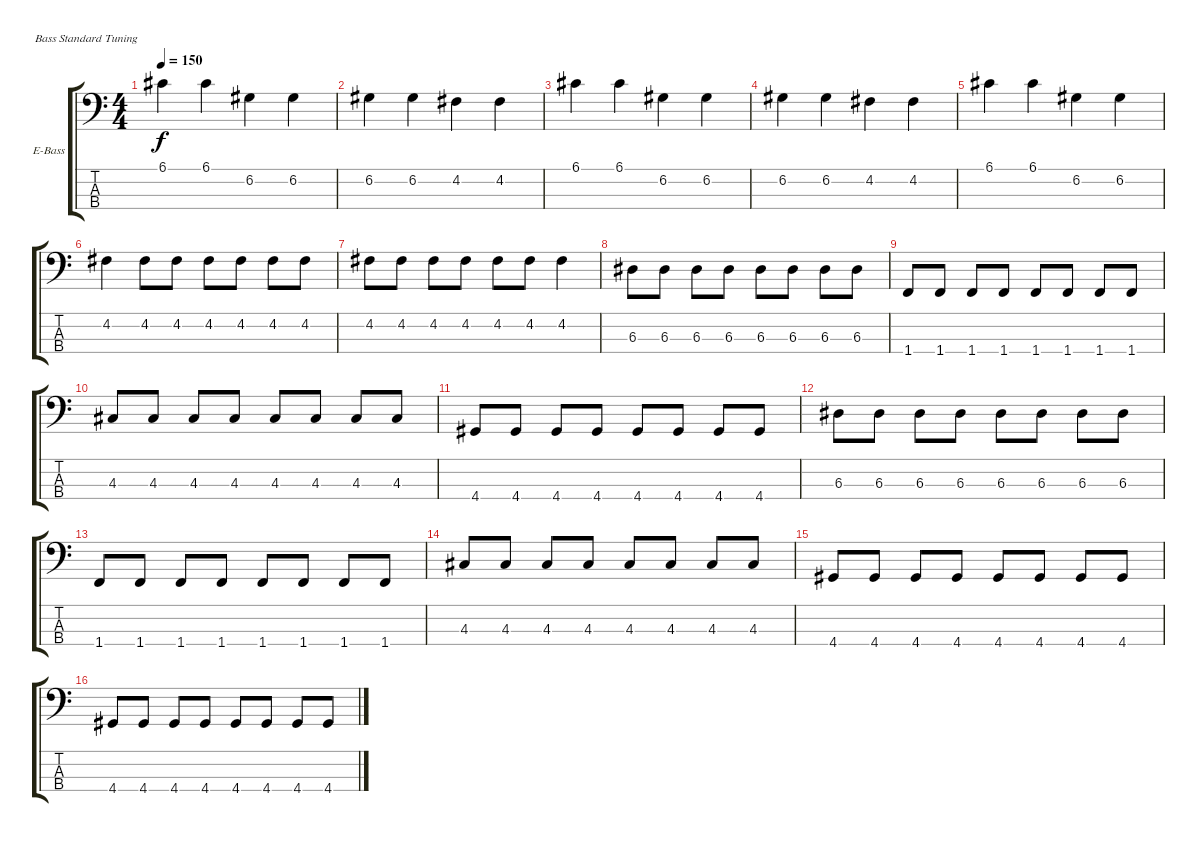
\bracketExtendMode groupsimilarinstruments
\firstSystemTrackNameOrientation horizontal
\otherSystemsTrackNameOrientation horizontal
\track ("Mark" "E-Bass") {instrument electricbassfinger}
\staff {score tabs}
\tuning (G2 D2 A1 E1)
\ts (4 4)
\tempo 150
\clef f4
\ks c
6.1.4{dy f} 6.1.4 6.2.4 6.2.4 |
6.2.4 6.2.4 4.2.4 4.2.4 |
6.1.4 6.1.4 6.2.4 6.2.4 |
6.2.4 6.2.4 4.2.4 4.2.4 |
6.1.4 6.1.4 6.2.4 6.2.4 |
4.2.4 4.2.8 4.2.8 4.2.8 4.2.8 4.2.8 4.2.8 |
4.2.8 4.2.8 4.2.8 4.2.8 4.2.8 4.2.8 4.2.4 |
6.3.8 6.3.8 6.3.8 6.3.8 6.3.8 6.3.8 6.3.8 6.3.8 |
1.4.8 1.4.8 1.4.8 1.4.8 1.4.8 1.4.8 1.4.8 1.4.8 |
4.3.8 4.3.8 4.3.8 4.3.8 4.3.8 4.3.8 4.3.8 4.3.8 |
4.4.8 4.4.8 4.4.8 4.4.8 4.4.8 4.4.8 4.4.8 4.4.8 |
6.3.8 6.3.8 6.3.8 6.3.8 6.3.8 6.3.8 6.3.8 6.3.8 |
1.4.8 1.4.8 1.4.8 1.4.8 1.4.8 1.4.8 1.4.8 1.4.8 |
4.3.8 4.3.8 4.3.8 4.3.8 4.3.8 4.3.8 4.3.8 4.3.8 |
4.4.8 4.4.8 4.4.8 4.4.8 4.4.8 4.4.8 4.4.8 4.4.8 |
4.4.8 4.4.8 4.4.8 4.4.8 4.4.8 4.4.8 4.4.8 4.4.8
